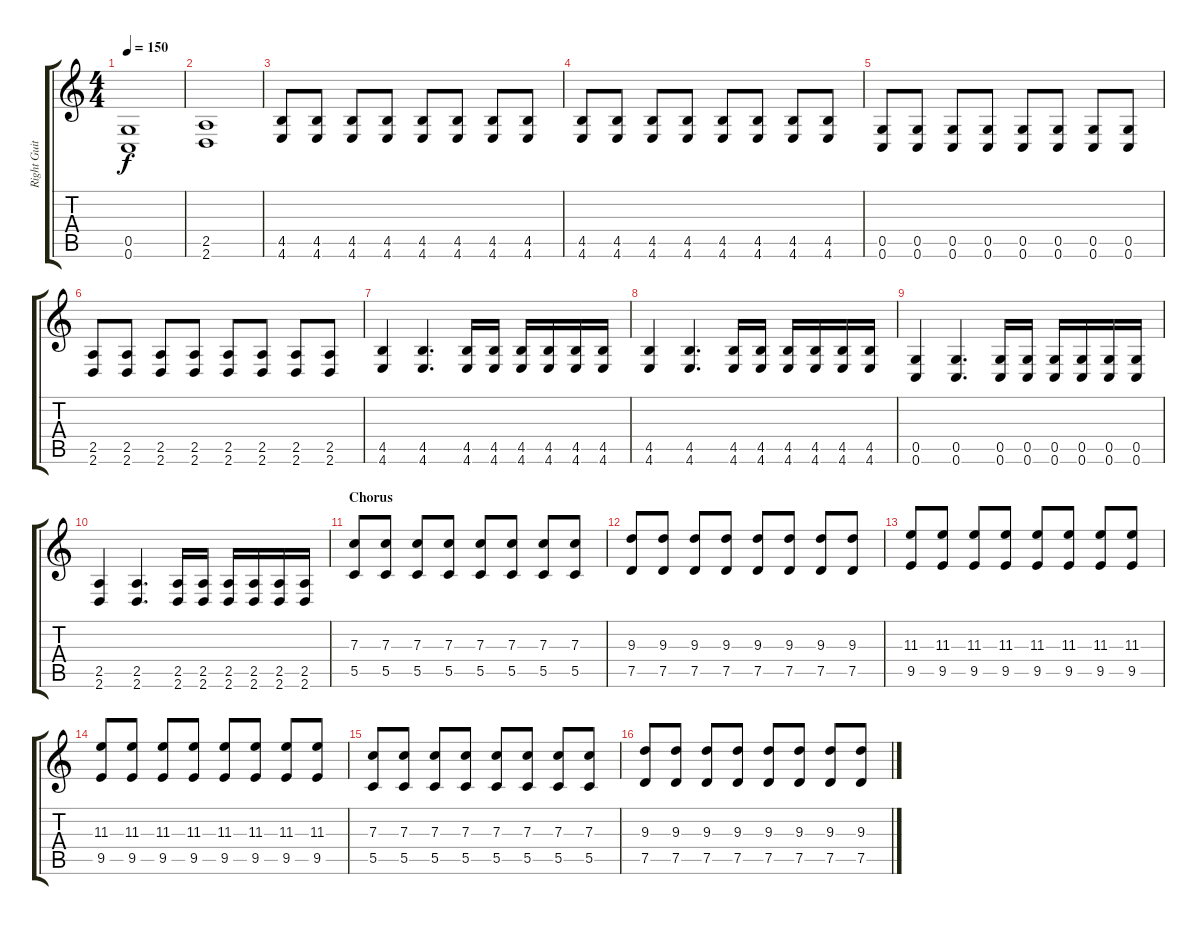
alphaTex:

\track ("Right Guitar" "Right Guit") {instrument distortionguitar}
\staff {score tabs}
\tuning (D4 A3 F3 C3 G2 C2) {hide}
\ts (4 4)
\tempo 150
\clef g2
\ks c
(0.5 0.6).1{dy f} |
(2.5 2.6).1 |
(4.5 4.6).8 (4.5 4.6).8 (4.5 4.6).8 (4.5 4.6).8 (4.5 4.6).8 (4.5 4.6).8 (4.5 4.6).8 (4.5 4.6).8 |
(4.5 4.6).8 (4.5 4.6).8 (4.5 4.6).8 (4.5 4.6).8 (4.5 4.6).8 (4.5 4.6).8 (4.5 4.6).8 (4.5 4.6).8 |
(0.5 0.6).8 (0.5 0.6).8 (0.5 0.6).8 (0.5 0.6).8 (0.5 0.6).8 (0.5 0.6).8 (0.5 0.6).8 (0.5 0.6).8 |
(2.5 2.6).8 (2.5 2.6).8 (2.5 2.6).8 (2.5 2.6).8 (2.5 2.6).8 (2.5 2.6).8 (2.5 2.6).8 (2.5 2.6).8 |
(4.5 4.6).4 (4.5 4.6).4{d} (4.5 4.6).16 (4.5 4.6).16 (4.5 4.6).16 (4.5 4.6).16 (4.5 4.6).16 (4.5 4.6).16 |
(4.5 4.6).4 (4.5 4.6).4{d} (4.5 4.6).16 (4.5 4.6).16 (4.5 4.6).16 (4.5 4.6).16 (4.5 4.6).16 (4.5 4.6).16 |
(0.5 0.6).4 (0.5 0.6).4{d} (0.5 0.6).16 (0.5 0.6).16 (0.5 0.6).16 (0.5 0.6).16 (0.5 0.6).16 (0.5 0.6).16 |
(2.5 2.6).4 (2.5 2.6).4{d} (2.5 2.6).16 (2.5 2.6).16 (2.5 2.6).16 (2.5 2.6).16 (2.5 2.6).16 (2.5 2.6).16 |
\section ("" "Chorus")
(7.3 5.5).8 (7.3 5.5).8 (7.3 5.5).8 (7.3 5.5).8 (7.3 5.5).8 (7.3 5.5).8 (7.3 5.5).8 (7.3 5.5).8 |
(9.3 7.5).8 (9.3 7.5).8 (9.3 7.5).8 (9.3 7.5).8 (9.3 7.5).8 (9.3 7.5).8 (9.3 7.5).8 (9.3 7.5).8 |
(11.3 9.5).8 (11.3 9.5).8 (11.3 9.5).8 (11.3 9.5).8 (11.3 9.5).8 (11.3 9.5).8 (11.3 9.5).8 (11.3 9.5).8 |
(11.3 9.5).8 (11.3 9.5).8 (11.3 9.5).8 (11.3 9.5).8 (11.3 9.5).8 (11.3 9.5).8 (11.3 9.5).8 (11.3 9.5).8 |
(7.3 5.5).8 (7.3 5.5).8 (7.3 5.5).8 (7.3 5.5).8 (7.3 5.5).8 (7.3 5.5).8 (7.3 5.5).8 (7.3 5.5).8 |
(9.3 7.5).8 (9.3 7.5).8 (9.3 7.5).8 (9.3 7.5).8 (9.3 7.5).8 (9.3 7.5).8 (9.3 7.5).8 (9.3 7.5).8
